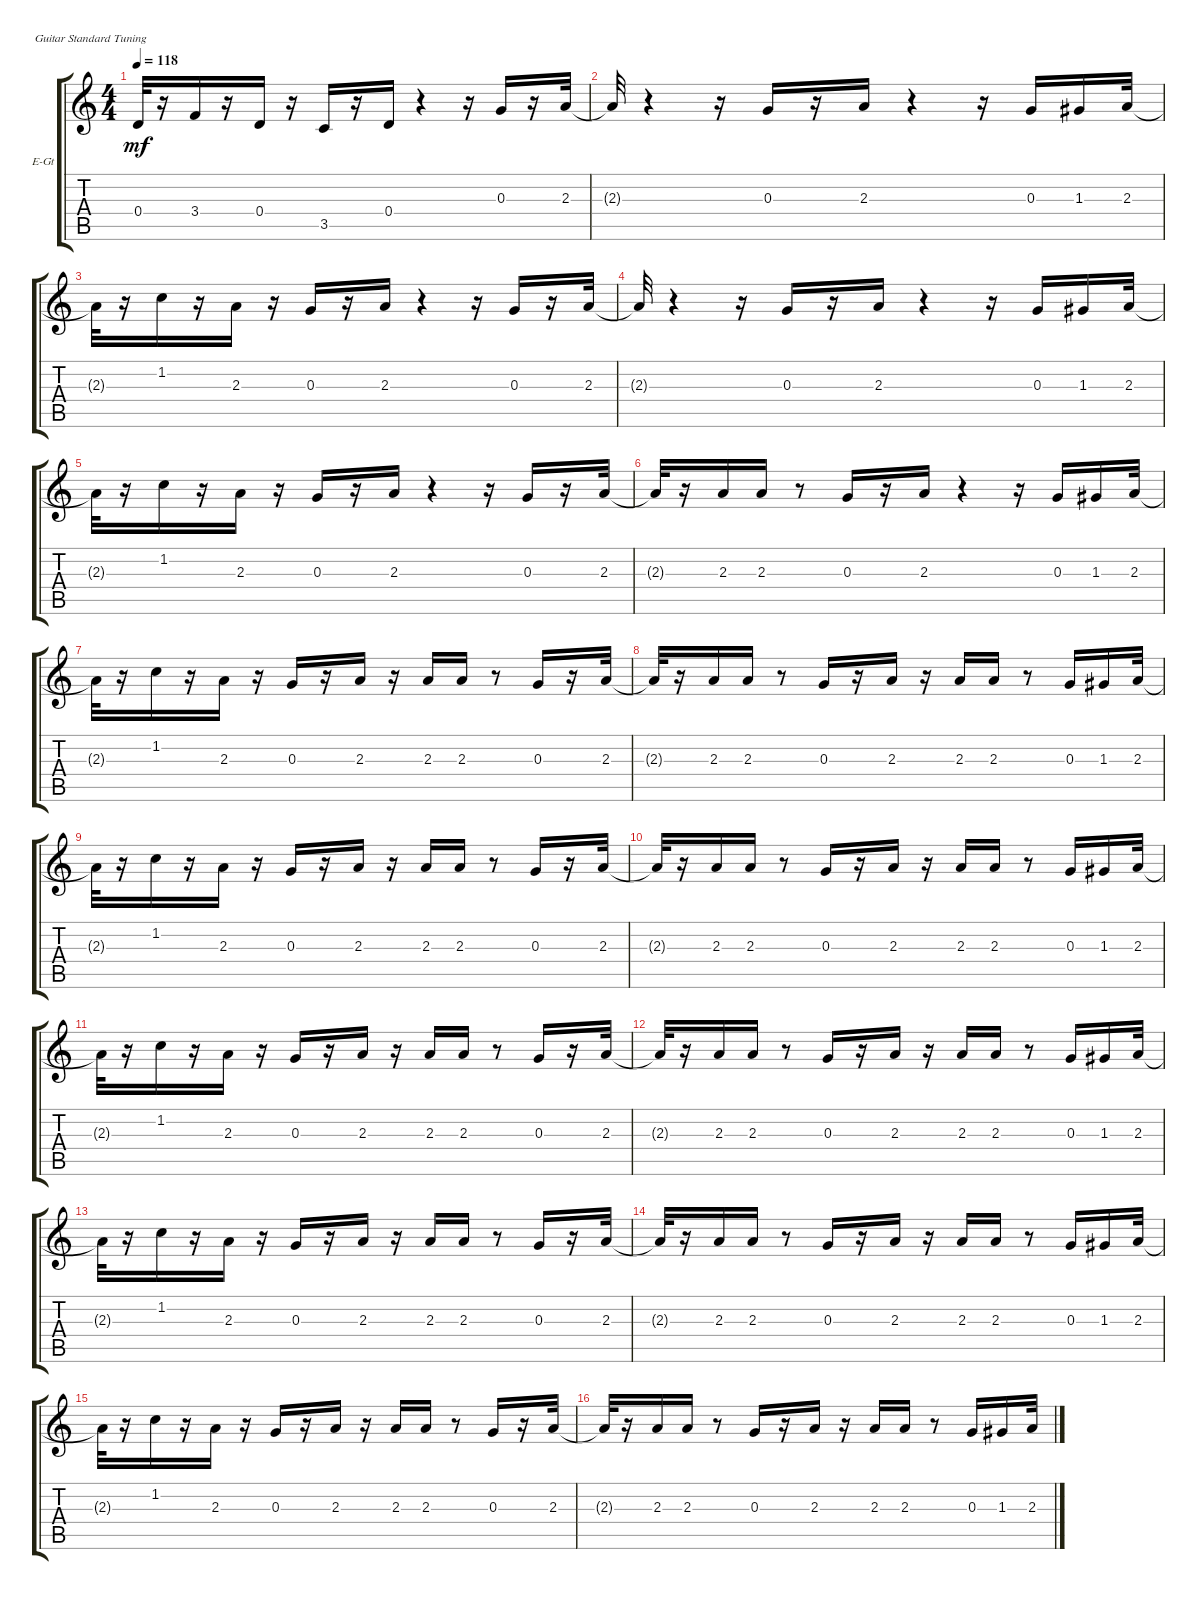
\bracketExtendMode groupsimilarinstruments
\firstSystemTrackNameOrientation horizontal
\otherSystemsTrackNameOrientation horizontal
\track ("Guitar3" "E-Gt") {instrument electricguitarclean}
\staff {score tabs}
\tuning (E4 B3 G3 D3 A2 E2)
\ts (4 4)
\tempo 118
\clef g2
\ks c
0.4{t}.32{dy mf} r.16 3.4.16 r.16 0.4.16 r.16 3.5.16 r.16 0.4.16 r.4 r.16 0.3.16 r.16 2.3.32 |
2.3{t}.32 r.4 r.16 0.3.16 r.16 2.3.16 r.4 r.16 0.3.16 1.3.16 2.3.32 |
2.3{t}.32 r.16 1.2.16 r.16 2.3.16 r.16 0.3.16 r.16 2.3.16 r.4 r.16 0.3.16 r.16 2.3.32 |
2.3{t}.32 r.4 r.16 0.3.16 r.16 2.3.16 r.4 r.16 0.3.16 1.3.16 2.3.32 |
2.3{t}.32 r.16 1.2.16 r.16 2.3.16 r.16 0.3.16 r.16 2.3.16 r.4 r.16 0.3.16 r.16 2.3.32 |
2.3{t}.32 r.16 2.3.16 2.3.16 r.8 0.3.16 r.16 2.3.16 r.4 r.16 0.3.16 1.3.16 2.3.32 |
2.3{t}.32 r.16 1.2.16 r.16 2.3.16 r.16 0.3.16 r.16 2.3.16 r.16 2.3.16 2.3.16 r.8 0.3.16 r.16 2.3.32 |
2.3{t}.32 r.16 2.3.16 2.3.16 r.8 0.3.16 r.16 2.3.16 r.16 2.3.16 2.3.16 r.8 0.3.16 1.3.16 2.3.32 |
2.3{t}.32 r.16 1.2.16 r.16 2.3.16 r.16 0.3.16 r.16 2.3.16 r.16 2.3.16 2.3.16 r.8 0.3.16 r.16 2.3.32 |
2.3{t}.32 r.16 2.3.16 2.3.16 r.8 0.3.16 r.16 2.3.16 r.16 2.3.16 2.3.16 r.8 0.3.16 1.3.16 2.3.32 |
2.3{t}.32 r.16 1.2.16 r.16 2.3.16 r.16 0.3.16 r.16 2.3.16 r.16 2.3.16 2.3.16 r.8 0.3.16 r.16 2.3.32 |
2.3{t}.32 r.16 2.3.16 2.3.16 r.8 0.3.16 r.16 2.3.16 r.16 2.3.16 2.3.16 r.8 0.3.16 1.3.16 2.3.32 |
2.3{t}.32 r.16 1.2.16 r.16 2.3.16 r.16 0.3.16 r.16 2.3.16 r.16 2.3.16 2.3.16 r.8 0.3.16 r.16 2.3.32 |
2.3{t}.32 r.16 2.3.16 2.3.16 r.8 0.3.16 r.16 2.3.16 r.16 2.3.16 2.3.16 r.8 0.3.16 1.3.16 2.3.32 |
2.3{t}.32 r.16 1.2.16 r.16 2.3.16 r.16 0.3.16 r.16 2.3.16 r.16 2.3.16 2.3.16 r.8 0.3.16 r.16 2.3.32 |
2.3{t}.32 r.16 2.3.16 2.3.16 r.8 0.3.16 r.16 2.3.16 r.16 2.3.16 2.3.16 r.8 0.3.16 1.3.16 2.3.32
